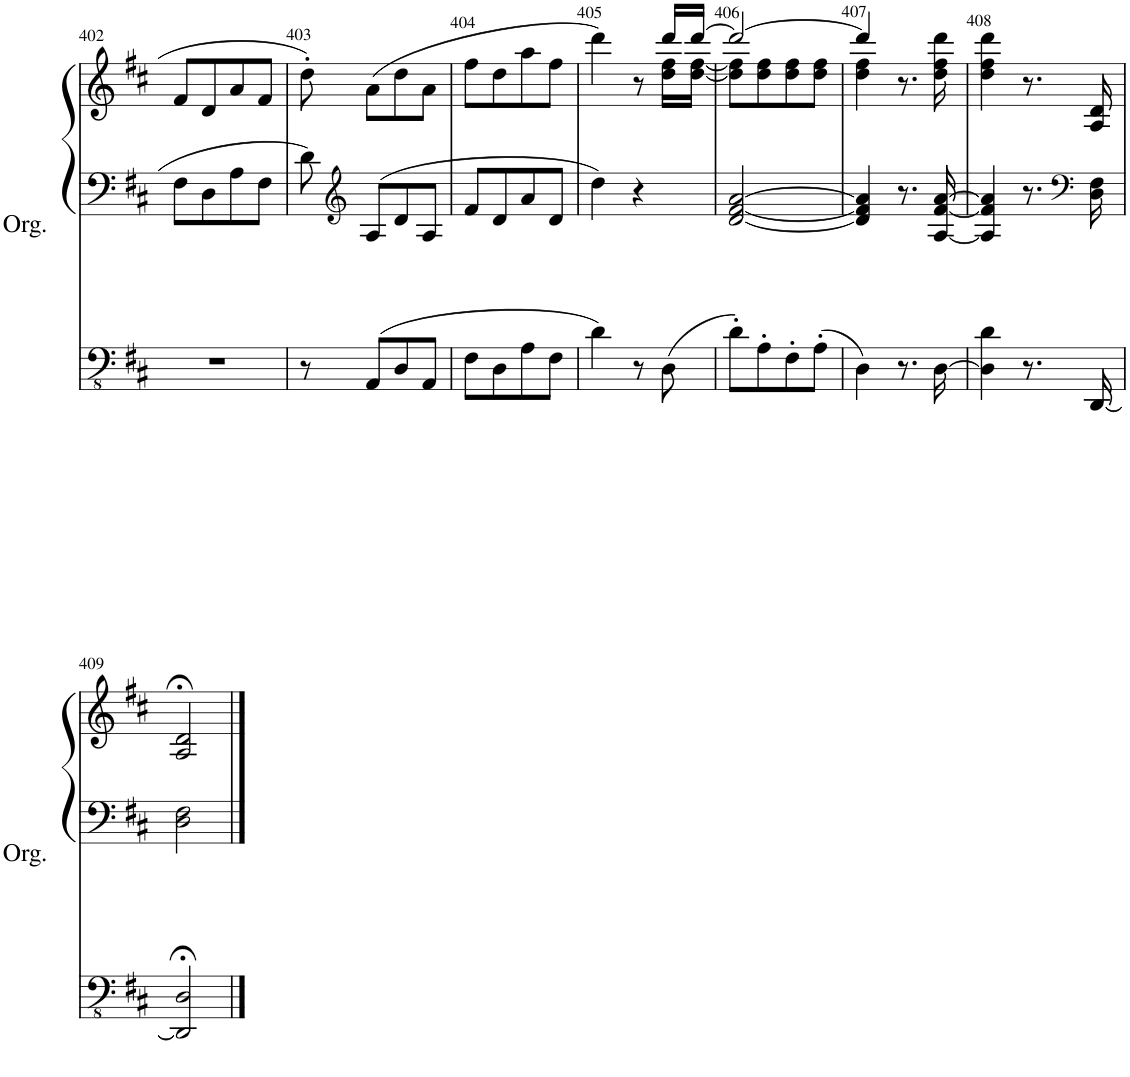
**kern	**kern	**kern
*part1	*part1	*part1
*staff3	*staff2	*staff1
*I"Orgue à tuyaux	*	*
*I'Org.	*	*
!!LO:PB:g=z
*clefFv4	*clefF4	*clefG2
*k[f#c#]	*k[f#c#]	*k[f#c#]
*M2/4	*M2/4	*M2/4
=402	=402	=402
2r	8F#\L	8f#/L
.	8D\	8d/
.	8A\	8a/
.	8F#\J	8f#/J
=403	=403	=403
8r	8d\	8dd'\
*	*clefG2	*
8AAA/L	8A/L	(8a\L
8DD/	8d/	8dd\
8AAA/J	8A/J	8a\J
=404	=404	=404
8FF#\L	8f#/L	8ff#\L
8DD\	8d/	8dd\
8AA\	8a/	8aa\
8FF#\J	8d/J	8ff#\J
=405	=405	=405
*	*	*^
4D\	4dd\	4ddd\)	4.ryy
8r	4r	8r	.
8DD\	.	16ddd/LL	16dd\ 16ff#\LL
.	.	[16ddd/JJ	[16dd\ [16ff#\JJ
=406	=406	=406	=406
8D'\L	[2d/ [2f#/ [2a/	2ddd/_	8dd\] 8ff#\]L
8AA'\	.	.	8dd\ 8ff#\
8FF#'\	.	.	8dd\ 8ff#\
8AA'\J	.	.	8dd\ 8ff#\J
=407	=407	=407	=407
4DD\	4d/] 4f#/] 4a/]	4ddd/]	4dd\ 4ff#\
8.r	8.r	8.r	4ryy
[16DD\	[16A/ [16f#/ [16a/	16dd\ 16ff#\ 16ddd\	.
*	*	*v	*v
=408	=408	=408
4DD\] 4D\	4A/] 4f#/] 4a/]	4dd\ 4ff#\ 4ddd\
8.r	8.r	8.r
*	*clefF4	*
[16DDD/	16D\ 16F#\	16A/ 16d/
!!LO:LB:g=z
=409	=409	=409
2DDD/];< 2DD/;<	2D\ 2F#\	2A/;< 2d/;<
==	==	==
*-	*-	*-
